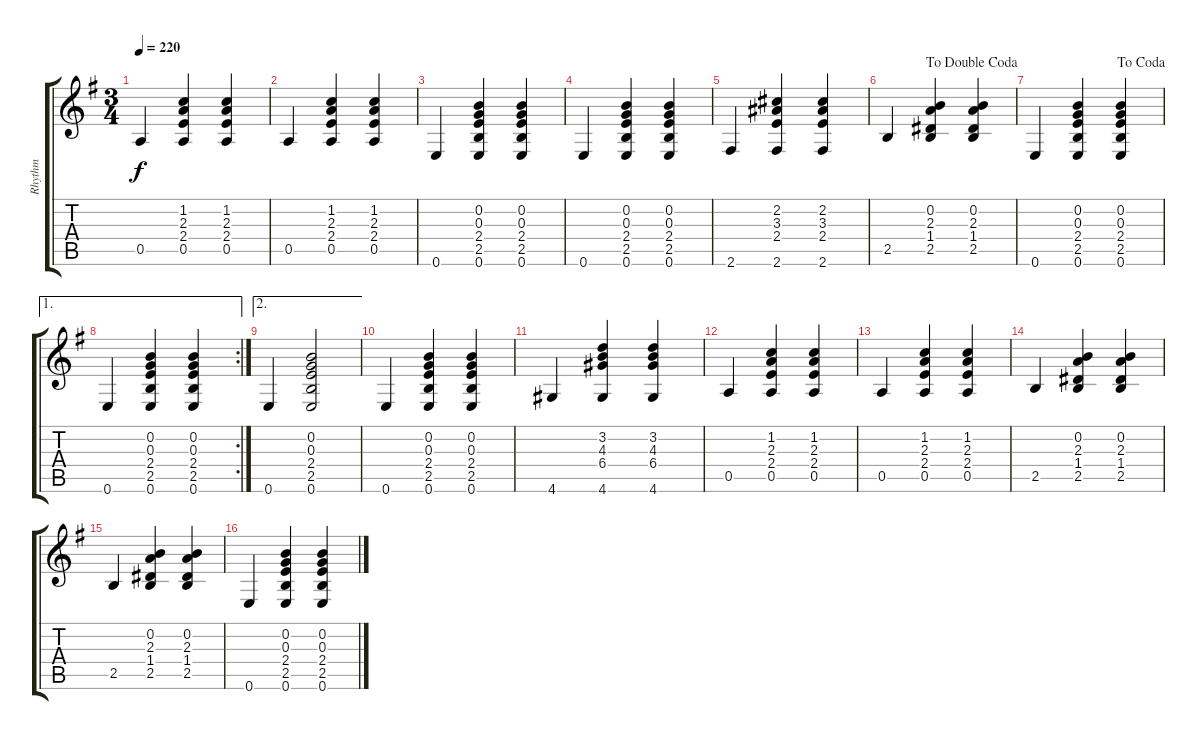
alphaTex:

\track ("Rhythm" "Rhythm") {instrument acousticguitarnylon}
\staff {score tabs}
\tuning (E4 B3 G3 D3 A2 E2) {hide}
\ts (3 4)
\tempo 220
\clef g2
\ks g
0.5.4{dy f} (1.2 2.3 2.4 0.5).4 (1.2 2.3 2.4 0.5).4 |
0.5.4 (1.2 2.3 2.4 0.5).4 (1.2 2.3 2.4 0.5).4 |
0.6.4 (0.2 0.3 2.4 2.5 0.6).4 (0.2 0.3 2.4 2.5 0.6).4 |
0.6.4 (0.2 0.3 2.4 2.5 0.6).4 (0.2 0.3 2.4 2.5 0.6).4 |
2.6.4 (2.2 3.3 2.4 2.6).4 (2.2 3.3 2.4 2.6).4 |
\jump dadoublecoda
2.5.4 (0.2 2.3 1.4 2.5).4 (0.2 2.3 1.4 2.5).4 |
\jump dacoda
0.6.4 (0.2 0.3 2.4 2.5 0.6).4 (0.2 0.3 2.4 2.5 0.6).4 |
\ae 1
\rc 2
0.6.4 (0.2 0.3 2.4 2.5 0.6).4 (0.2 0.3 2.4 2.5 0.6).4 |
\ae 2
0.6.4 (0.2 0.3 2.4 2.5 0.6).2 |
0.6.4 (0.2 0.3 2.4 2.5 0.6).4 (0.2 0.3 2.4 2.5 0.6).4 |
4.6.4 (3.2 4.3 6.4 4.6).4 (3.2 4.3 6.4 4.6).4 |
0.5.4 (1.2 2.3 2.4 0.5).4 (1.2 2.3 2.4 0.5).4 |
0.5.4 (1.2 2.3 2.4 0.5).4 (1.2 2.3 2.4 0.5).4 |
2.5.4 (0.2 2.3 1.4 2.5).4 (0.2 2.3 1.4 2.5).4 |
2.5.4 (0.2 2.3 1.4 2.5).4 (0.2 2.3 1.4 2.5).4 |
0.6.4 (0.2 0.3 2.4 2.5 0.6).4 (0.2 0.3 2.4 2.5 0.6).4
